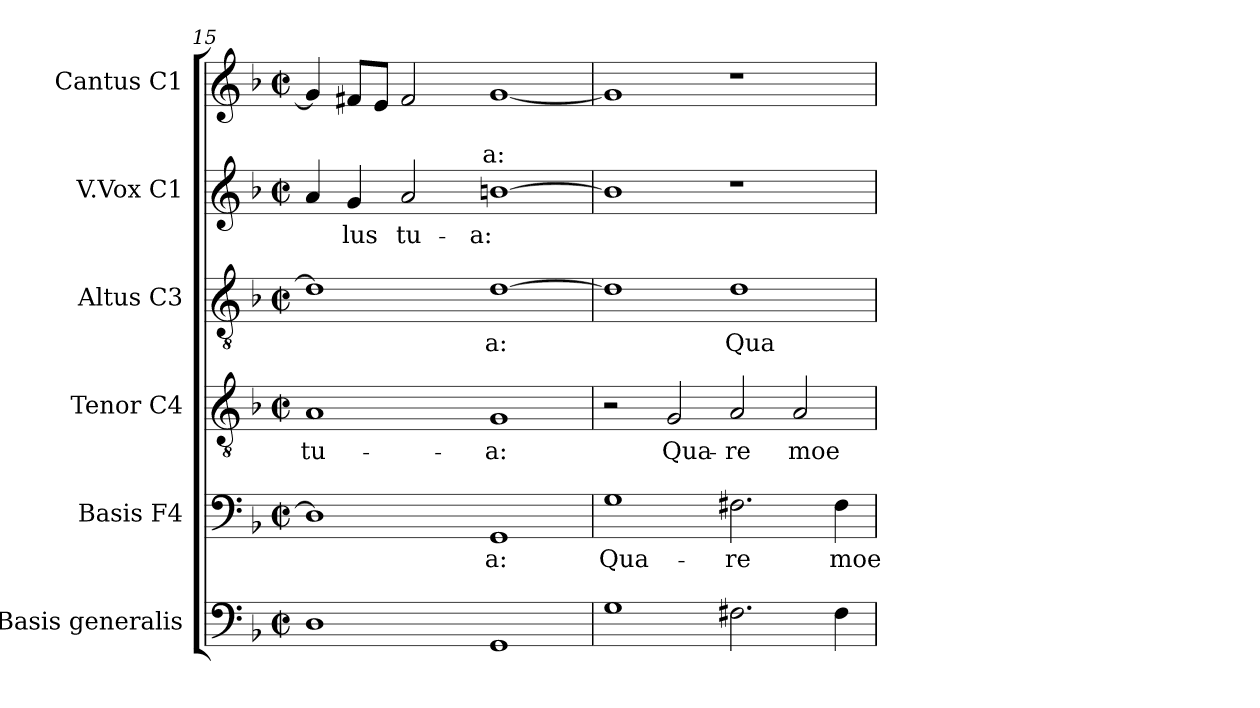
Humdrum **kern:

**kern	**kern	**text	**kern	**text	**kern	**text	**kern	**text	**kern	**text
*part6	*part5	*part5	*part4	*part4	*part3	*part3	*part2	*part2	*part1	*part1
*staff6	*staff5	*staff5	*staff4	*staff4	*staff3	*staff3	*staff2	*staff2	*staff1	*staff1
*I"Basis  generalis	*I"Basis  F4	*	*I"Tenor  C4	*	*I"Altus  C3	*	*I"V.Vox  C1	*	*I"Cantus  C1	*
*	*I'B	*	*I'T	*	*I'A	*	*	*	*I'C	*
*clefF4	*clefF4	*	*clefGv2	*	*clefGv2	*	*clefG2	*	*clefG2	*
*k[b-]	*k[b-]	*	*k[b-]	*	*k[b-]	*	*k[b-]	*	*k[b-]	*
*F:	*F:	*	*F:	*	*F:	*	*F:	*	*F:	*
*M2/2	*M2/2	*	*M2/2	*	*M2/2	*	*M2/2	*	*M2/2	*
*met(c|)	*met(c|)	*	*met(c|)	*	*met(c|)	*	*met(c|)	*	*met(c|)	*
=15	=15	=15	=15	=15	=15	=15	=15	=15	=15	=15
!	!	!LO:LY:b:cj	!	!LO:LY:b:cj	!	!LO:LY:b:cj	!	!LO:LY:b:cj	!	!LO:LY:b:cj
*	*	*	*	*	*	*	*^	*	*	*
1D	1D]	--	1A	tu-	1d]	--	4a/	2ryy	--	4g/]	--
!	!	!	!	!	!	!	!	!	!LO:LY:b:cj	!	!LO:LY:b:cj
.	.	.	.	.	.	.	4g/	.	-lus	8f#X/L	--
!	!	!	!	!	!	!	!	!	!	!	!LO:LY:b:cj
.	.	.	.	.	.	.	.	.	.	8e/J	--
!	!	!	!	!	!	!	!	!	!LO:LY:b:cj	!	!LO:LY:b:cj
.	.	.	.	.	.	.	2a/	4ryy	tu-	2f#/	--
.	.	.	.	.	.	.	.	8...ryy	.	.	.
!	!	!	!	!	!	!	!	!LO:TX:a:t=a&colon;	!	!	!
.	.	.	.	.	.	.	.	1ryy	.	.	.
!	!	!LO:LY:b:cj	!	!LO:LY:b:cj	!	!LO:LY:b:cj	!	!	!LO:LY:b:cj	!	!LO:LY:b:cj
1GG	1GG	-a:	1G	-a:	[>1d	-a:	[>1bn	.	-a:	[<1g	--
.	.	.	.	.	.	.	.	64ryy	.	.	.
=16	=16	=16	=16	=16	=16	=16	=16	=16	=16	=16	=16
!	!	!LO:LY:b:cj	!	!	!	!LO:LY:b:cj	!	!	!LO:LY:b:cj	!	!LO:LY:b:cj
*	*	*	*	*	*	*	*v	*v	*	*	*
1G	1G	Qua-	2r	.	1d]	.	1b]	.	1g]	--
!	!	!	!	!LO:LY:b:cj	!	!	!	!	!	!
.	.	.	2G/	Qua-	.	.	.	.	.	.
!	!	!LO:LY:b:cj	!	!LO:LY:b:cj	!	!LO:LY:b:cj	!	!	!	!
2.F#X\	2.F#X\	-re	2A/	-re	1d	Qua-	1r	.	1r	.
!	!	!	!	!LO:LY:b:cj	!	!	!	!	!	!
.	.	.	2A/	moe-	.	.	.	.	.	.
!	!	!LO:LY:b:cj	!	!	!	!	!	!	!	!
4F#\	4F#\	moe-	.	.	.	.	.	.	.	.
=	=	=	=	=	=	=	=	=	=	=
*-	*-	*-	*-	*-	*-	*-	*-	*-	*-	*-
